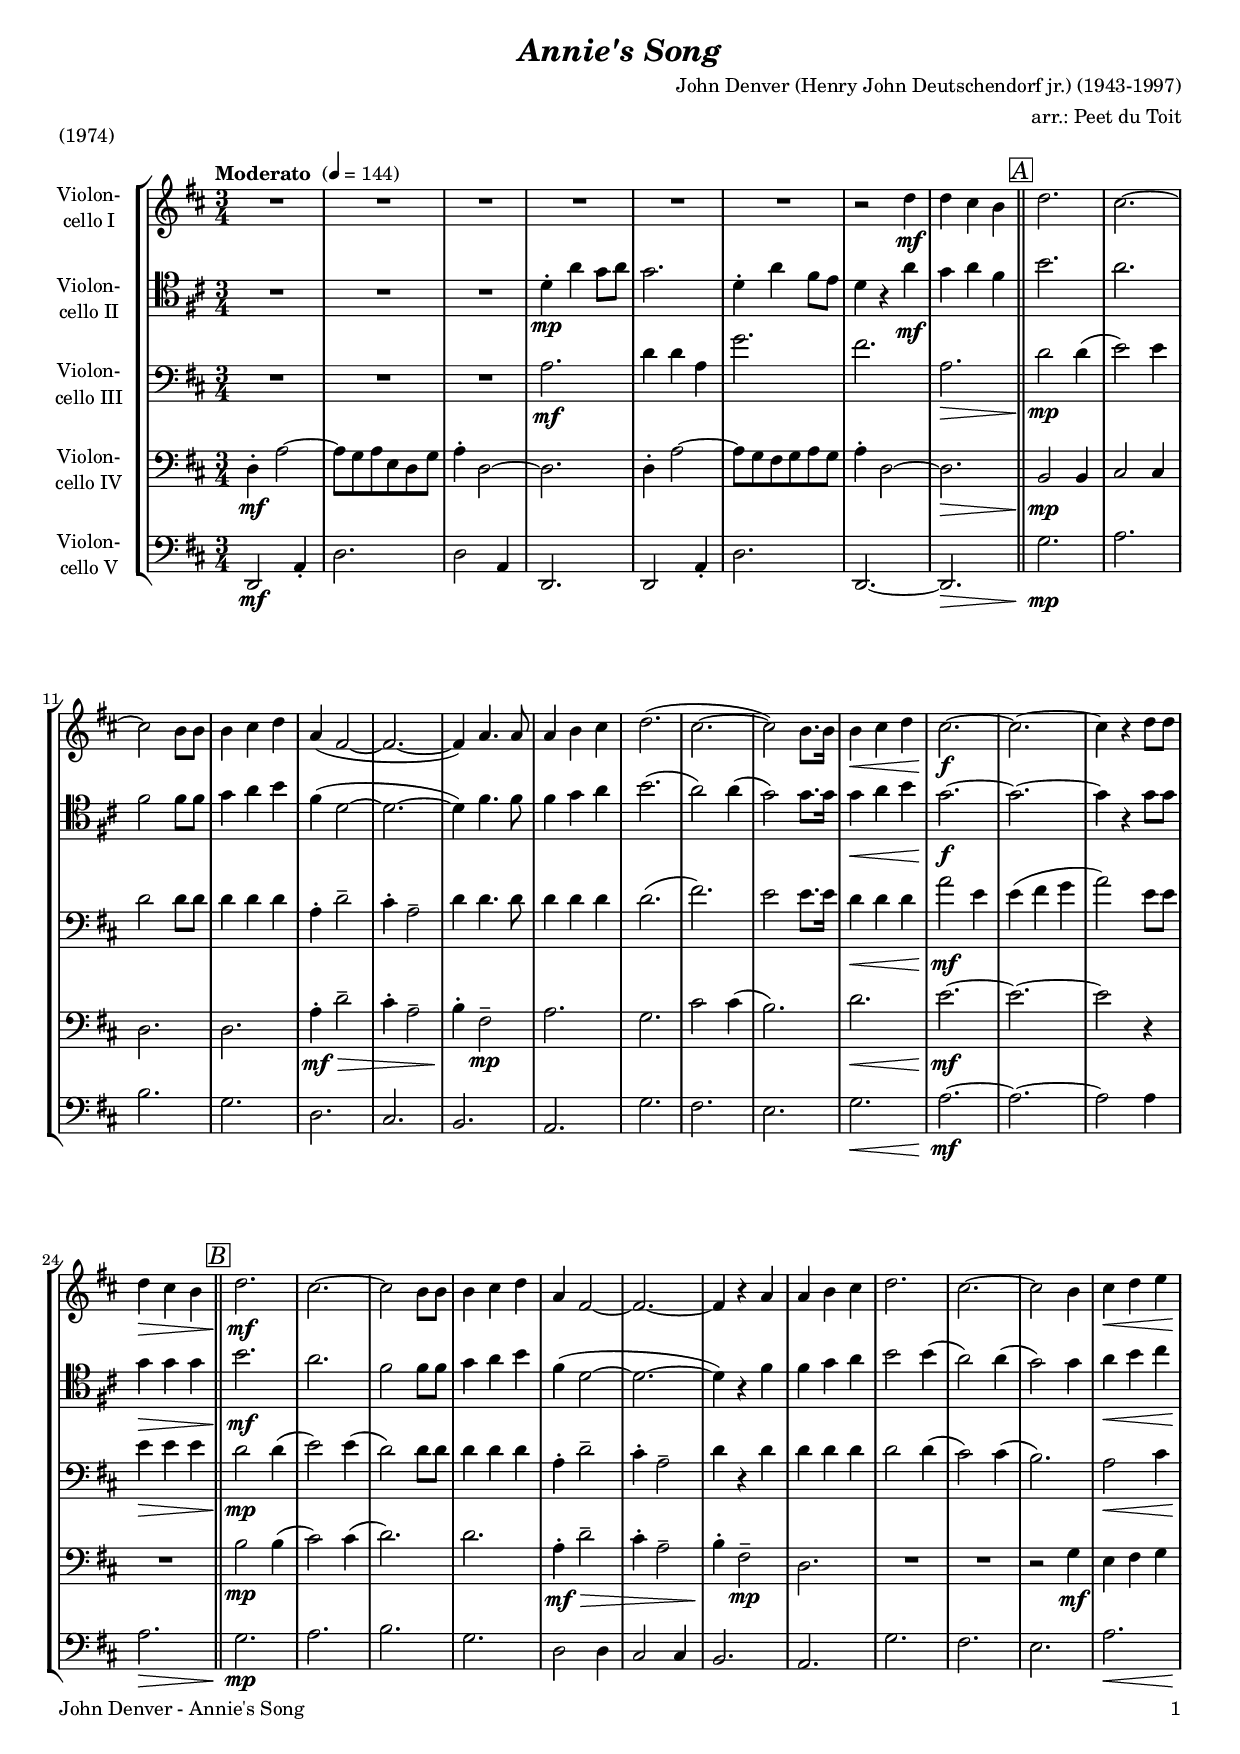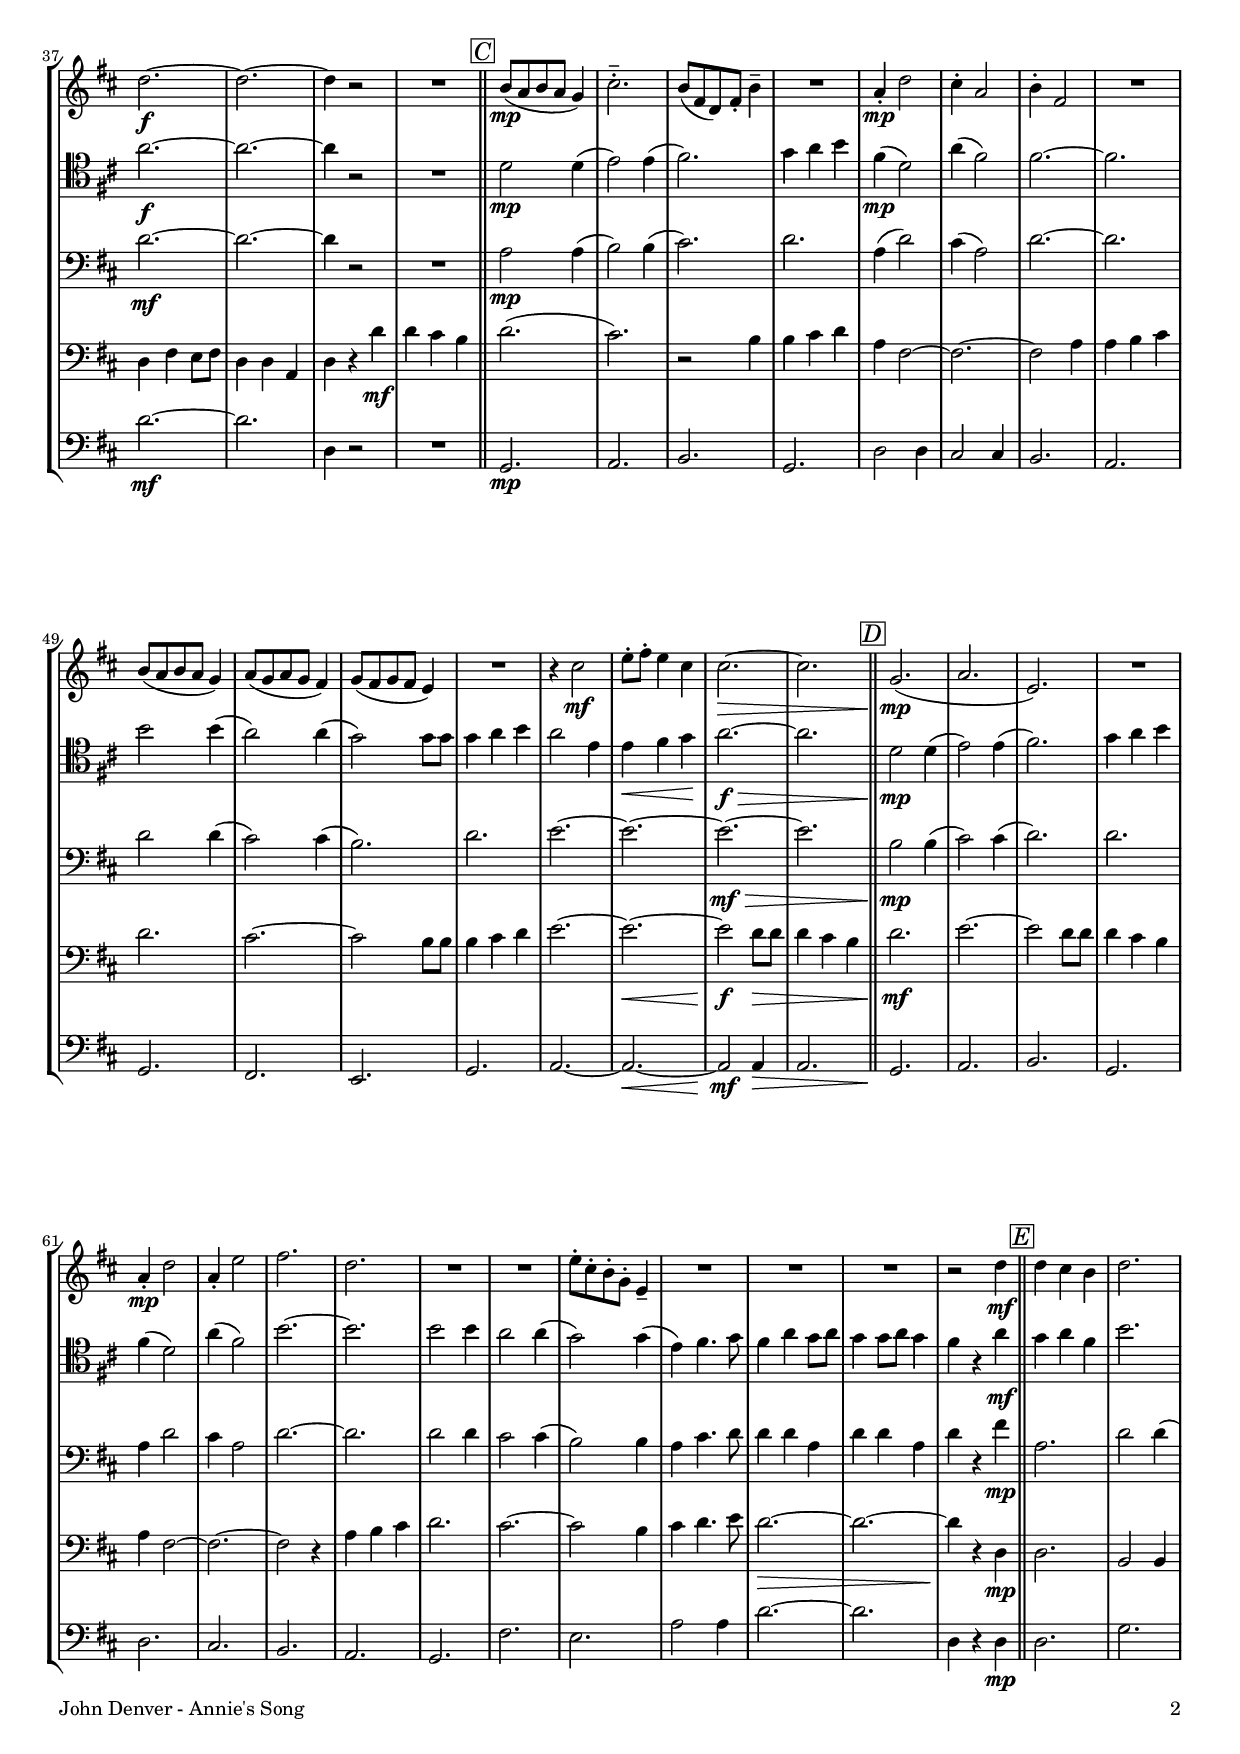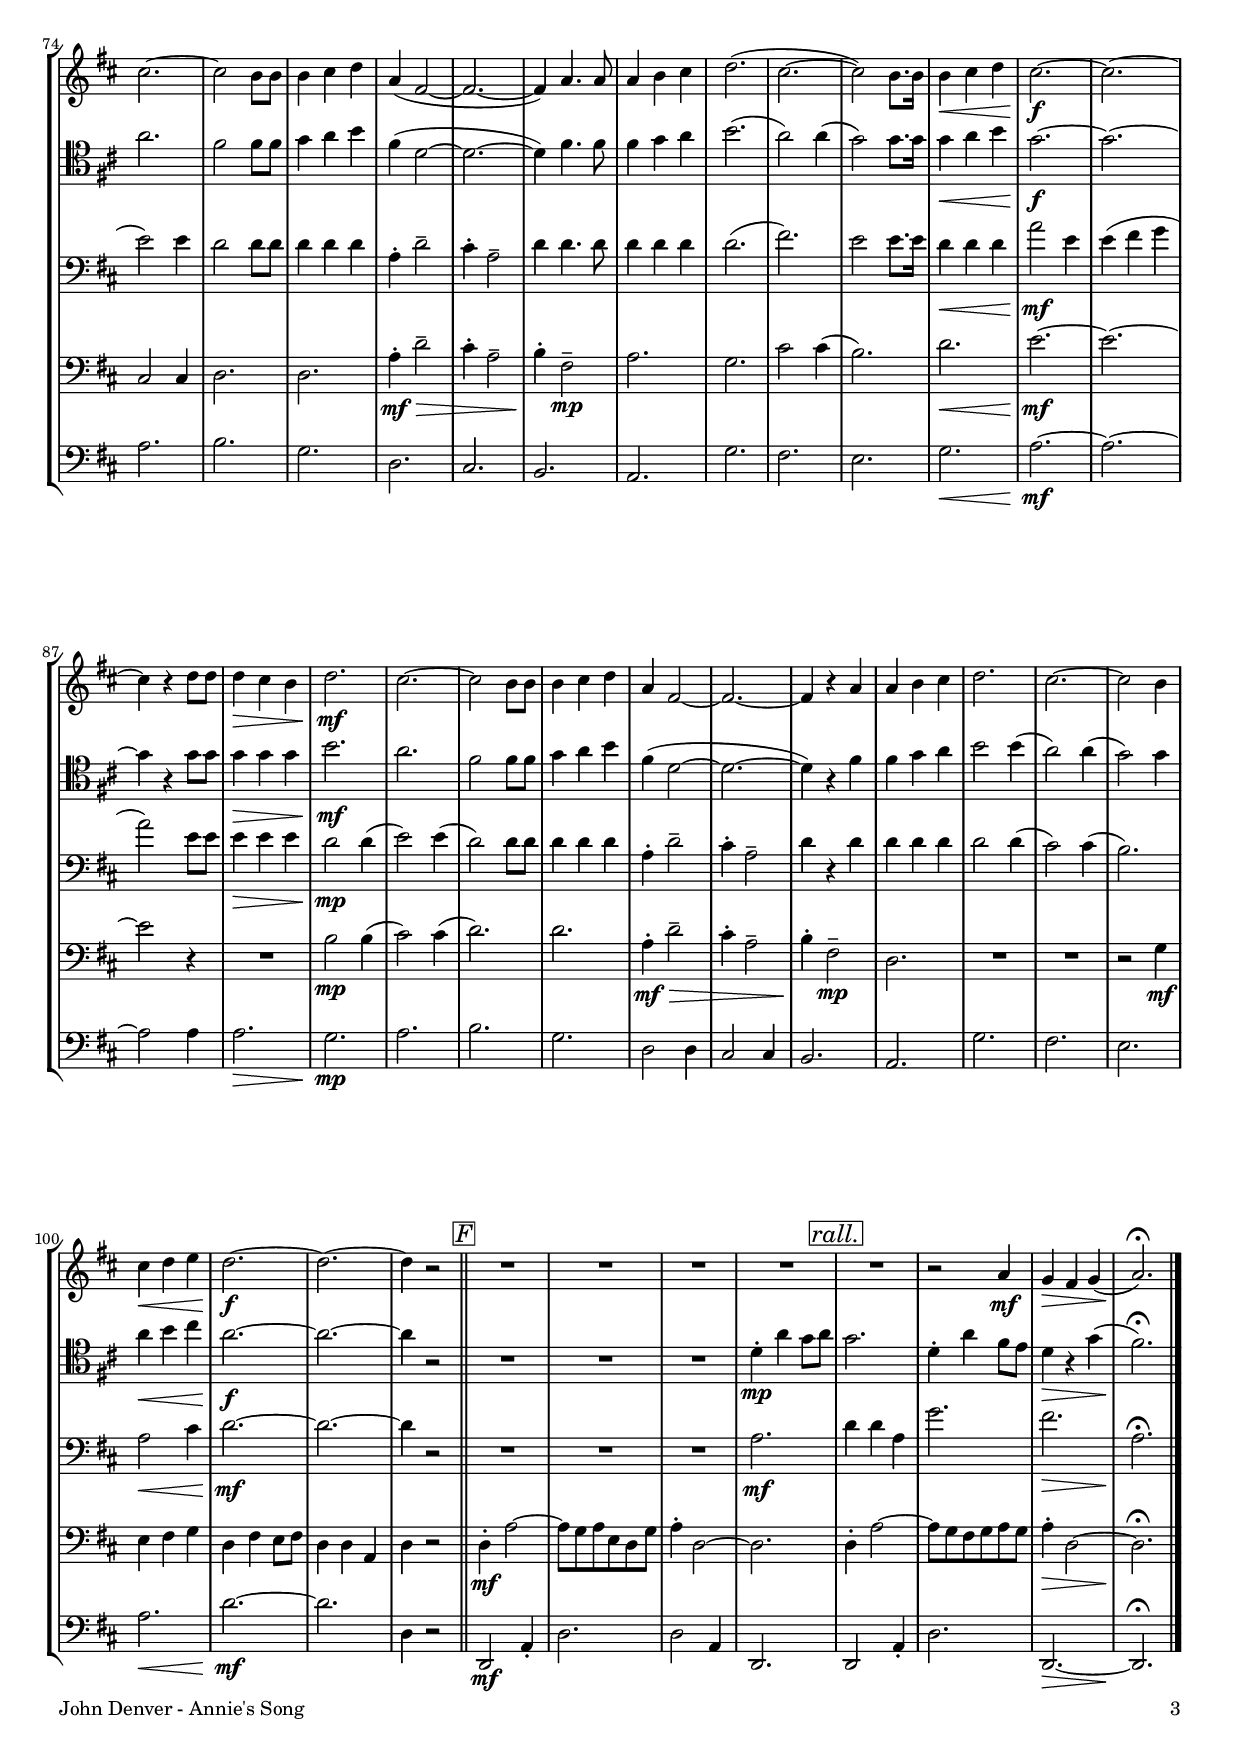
\version "2.20.2"
\include "deutsch.ly"

#(set-global-staff-size 17)

\header {
  title     = \markup \bold \italic "Annie's Song"
  composer  = "John Denver (Henry John Deutschendorf jr.) (1943-1997)"
  arranger  = "arr.: Peet du Toit"
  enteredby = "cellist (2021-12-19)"
  piece     = "(1974)"
}

voiceconsts = {
 \key d \major
 \time 3/4
 \clef "bass"
 \numericTimeSignature
 \compressEmptyMeasures
 \tempo "Moderato " 4=144
}

mihi = "clarinet"
milo = "cello"

boxa = { \bar "||" \mark \markup \box \italic "A" }
boxb = { \bar "||" \mark \markup \box \italic "B" }
boxc = { \bar "||" \mark \markup \box \italic "C" }
boxd = { \bar "||" \mark \markup \box \italic "D" }
boxe = { \bar "||" \mark \markup \box \italic "E" }
boxf = { \bar "||" \mark \markup \box \italic "F" }

arco = \markup \italic "arco"
dolc = \markup \italic "dolce"
rall = \mark \markup \box \italic "rall."
pizz = \markup \italic "pizz."

va = \relative c'' {
  \voiceconsts
  \clef "treble"

  R2.*6
  r2 d4\mf
  d cis h \boxa
  d2.

  cis~
  cis2 h8 h
  h4 cis d
  a( fis2~
  fis2.~
  fis4) a4. a8
  a4 h cis
  d2.(
  cis~
  cis2) h8. h16
  h4\< cis d
  cis2.~\!\f

  cis~
  cis4 r d8 d
  d4\> cis h \boxb
  d2.\!\mf
  cis~
  cis2 h8 h
  h4 cis d
  a fis2~
  fis2.~
  fis4 r a
  a h cis
  d2.

  cis~
  cis2 h4
  cis\< d e
  d2.~\!\f
  d~
  d4 r2
  R2. \boxc
  h8(\mp a h a g4)
  cis2.---.
  h8( fis d) fis-. h4--

  R2.
  a4-.\mp d2
  cis4-. a2
  h4-. fis2
  R2.
  h8( a h a g4)
  a8( g a g fis4)
  g8( fis g fis e4)
  R2.

  r4 cis'2\mf
  e8-. fis-. e4 cis
  cis2.~\>
  cis \boxd
  g(\!\mp
  a
  e)
  R
  a4-.\mp d2
  a4-. e'2
  fis2.

  d
  R2.*2
  e8-. cis-. h-. g-. e4--
  R2.*3
  r2 d'4\mf \boxe
  d cis h
  d2.

  cis~
  cis2 h8 h
  h4 cis d
  a( fis2~
  fis2.~
  fis4) a4. a8
  a4 h cis
  d2.(
  cis~
  cis2) h8. h16
  h4\< cis d
  cis2.~\!\f

  cis~
  cis4 r d8 d
  d4\> cis h
  d2.\!\mf
  cis~
  cis2 h8 h
  h4 cis d
  a fis2~
  fis2.~
  fis4 r a
  a h cis
  d2.

  cis~
  cis2 h4
  cis\< d e
  d2.~\!\f
  d~
  d4 r2 \boxf
  R2.*4 \rall

  R2.
  r2 a4\mf
  g\> fis g(
  a2.)\fermata\! \bar "|."
}

vb = \relative c' {
  \voiceconsts
  \clef "tenor"

  R2.*3
  d4-.\mp a' g8 a
  g2.
  d4-. a' fis8 e
  d4 r a'\mf
  g a fis \boxa
  h2.

  a
  fis2 fis8 fis
  g4 a h
  fis( d2~
  d2.~
  d4) fis4. fis8
  fis4 g a
  h2.(
  a2) a4(
  g2) g8. g16
  g4\< a h
  g2.~\!\f

  g~
  g4 r g8 g
  g4\> g g \boxb
  h2.\!\mf a
  fis2 fis8 fis
  g4 a h
  fis( d2~
  d2.~
  d4) r fis
  fis g a
  h2 h4(

  a2) a4(
  g2) g4
  a\< h cis
  a2.~\!\f
  a~
  a4 r2
  R2. \boxc
  d,2\mp d4(
  e2) e4(
  fis2.)

  g4 a h
  fis(\mp d2)
  a'4( fis2)
  fis2.~
  fis
  h2 h4(
  a2) a4(
  g2) g8 g
  g4 a h

  a2 e4
  e\< fis g\!
  a2.~\f\>
  a \boxd
  d,2\!\mp d4(
  e2) e4(
  fis2.)
  g4 a h
  fis( d2)
  a'4( fis2)
  h2.~

  h
  h2 h4
  a2 a4(
  g2) g4(
  e) fis4. g8
  fis4 a g8 a
  g4 g8 a g4
  fis r a\mf \boxe
  g a fis
  h2.

  a
  fis2 fis8 fis
  g4 a h
  fis( d2~
  d2.~
  d4) fis4. fis8
  fis4 g a
  h2.(
  a2) a4(
  g2) g8. g16
  g4\< a h
  g2.~\!\f

  g~
  g4 r g8 g
  g4\> g g
  h2.\!\mf
  a
  fis2 fis8 fis
  g4 a h
  fis( d2~
  d2.~
  d4) r fis
  fis g a
  h2 h4(

  a2) a4(
  g2) g4
  a\< h cis
  a2.~\!\f
  a~
  a4 r2 \boxf
  R2.*3
  d,4-.\mp a' g8 a \rall

  g2.
  d4-. a' fis8 e
  d4\> r g(
  fis2.)\fermata\! \bar "|."
}

vc = \relative c' {
  \voiceconsts

  R2.*3
  a2.\mf
  d4 d a
  g'2.
  fis
  a,\> \boxa
  d2\mp d4(

  e2) e4
  d2 d8 d
  d4 d d
  a-. d2--
  cis4-. a2--
  d4 d4. d8
  d4 d d
  d2.(
  fis)
  e2 e8. e16
  d4\< d d
  a'2\!\mf e4

  e( fis g
  a2) e8 e
  e4\> e e \boxb
  d2\!\mp d4(
  e2) e4(
  d2) d8 d
  d4 d d
  a-. d2--
  cis4-. a2--
  d4 r d
  d d d
  d2 d4(

  cis2) cis4(
  h2.)
  a2\< cis4
  d2.~\!\mf
  d~
  d4 r2
  R2. \boxc
  a2\mp a4(
  h2) h4(
  cis2.)

  d
  a4( d2)
  cis4( a2)
  d2.~
  d
  d2 d4(
  cis2) cis4(
  h2.)
  d

  e~
  e~
  e~\mf\>
  e \boxd
  h2\!\mp h4(
  cis2) cis4(
  d2.)
  d
  a4 d2
  cis4 a2
  d2.~

  d
  d2 d4
  cis2 cis4(
  h2) h4
  a cis4. d8
  d4 d a
  d d a
  d r fis\mp \boxe
  a,2.
  d2 d4(

  e2) e4
  d2 d8 d
  d4 d d
  a-. d2--
  cis4-. a2--
  d4 d4. d8
  d4 d d
  d2.(
  fis)
  e2 e8. e16
  d4\< d d
  a'2\!\mf e4

  e( fis g
  a2) e8 e
  e4\> e e
  d2\!\mp d4(
  e2) e4(
  d2) d8 d
  d4 d d
  a-. d2--
  cis4-. a2--
  d4 r d
  d d d
  d2 d4(

  cis2) cis4(
  h2.)
  a2\< cis4
  d2.~\!\mf
  d~
  d4 r2 \boxf
  R2.*3
  a2.\mf \rall

  d4 d a
  g'2.
  fis\>
  a,\fermata\! \bar "|."
}

vd = \relative c {
  \voiceconsts

  d4-.\mf a'2~
  a8 g a e d g
  a4-. d,2~
  d2.
  d4-. a'2~
  a8 g fis g a g
  a4-. d,2~
  d2.\> \boxa
  h2\!\mp h4

  cis2 cis4
  d2.
  d
  a'4-.\mf\> d2--
  cis4-. a2--
  h4-.\! fis2--\mp
  a2.
  g
  cis2 cis4(
  h2.)
  d\<
  e~\!\mf

  e~
  e2 r4
  R2. \boxb
  h2\mp h4(
  cis2) cis4(
  d2.)
  d
  a4-.\mf\> d2--
  cis4-. a2--
  h4-.\! fis2--\mp
  d2.
  R2.*2

  r2 g4\mf
  e fis g
  d fis e8 fis
  d4 d a
  d r d'\mf
  d cis h \boxc
  d2.(
  cis)
  r2 h4

  h cis d
  a fis2~
  fis2.~
  fis2 a4
  a h cis
  d2.
  cis~
  cis2 h8 h
  h4 cis d

  e2.~
  e~\<
  e2\!\f d8\> d
  d4 cis h \boxd
  d2.\!\mf
  e~
  e2 d8 d
  d4 cis h
  a fis2~
  fis2.~
  fis2 r4

  a h cis
  d2.
  cis~
  cis2 h4
  cis d4. e8
  d2.~\>
  d~
  d4\! r d,\mp \boxe
  d2.
  h2 h4

  cis2 cis4
  d2.
  d
  a'4-.\mf\> d2--
  cis4-. a2--
  h4-.\! fis2--\mp
  a2.
  g
  cis2 cis4(
  h2.)
  d\<
  e~\!\mf

  e~
  e2 r4
  R2.
  h2\mp h4(
  cis2) cis4(
  d2.)
  d
  a4-.\mf\> d2--
  cis4-. a2--
  h4-.\! fis2--\mp
  d2.
  R2.*2

  r2 g4\mf
  e fis g
  d fis e8 fis
  d4 d a
  d r2 \boxf
  d4-.\mf a'2~
  a8 g a e d g
  a4-. d,2~
  d2. \rall

  d4-. a'2~
  a8 g fis g a g
  a4-.\> d,2~
  d2.\fermata\! \bar "|."
}

ve = \relative c, {
  \voiceconsts
  
  d2\mf a'4-.
  d2.
  d2 a4
  d,2.
  d2 a'4-.
  d2.
  d,~
  d\> \boxa
  g'\!\mp

  a
  h
  g
  d
  cis
  h
  a
  g'
  fis
  e
  g\<
  a~\!\mf

  a~
  a2 a4
  a2.\> \boxb
  g\!\mp
  a
  h
  g
  d2 d4
  cis2 cis4
  h2.
  a
  g'

  fis
  e a\<
  d~\!\mf
  d
  d,4 r2
  R2. \boxc
  g,\mp
  a
  h

  g
  d'2 d4
  cis2 cis4
  h2.
  a
  g
  fis
  e
  g

  a~
  a~\<
  a2\!\mf a4\>
  a2. \boxd
  g\!
  a
  h
  g
  d'
  cis
  h

  a
  g
  fis'
  e
  a2 a4
  d2.~
  d
  d,4 r d\mp \boxe
  d2.
  g

  a
  h
  g
  d
  cis
  h
  a
  g'
  fis
  e
  g\<
  a~\!\mf

  a~
  a2 a4
  a2.\>
  g\!\mp
  a
  h
  g
  d2 d4
  cis2 cis4
  h2.
  a
  g'

  fis
  e
  a\<
  d~\!\mf
  d
  d,4 r2 \boxf
  d,\mf a'4-.
  d2.
  d2 a4
  d,2.

  d2 a'4-.
  d2.
  d,~\>
  d\fermata\! \bar "|."
}


music = \new StaffGroup <<
      \new Staff {
        \set Staff.midiInstrument = \milo
        \set Staff.instrumentName = \markup \center-column { "Violon-" "cello I" }
        \transpose d d { \va }
      }

      \new Staff {
        \set Staff.midiInstrument = \milo
        \set Staff.instrumentName = \markup \center-column { "Violon-" "cello II" }
        \transpose d d { \vb }
      }

      \new Staff {
        \set Staff.midiInstrument = \milo
        \set Staff.instrumentName = \markup \center-column { "Violon-" "cello III" }
        \transpose d d { \vc }
      }

      \new Staff {
        \set Staff.midiInstrument = \milo
        \set Staff.instrumentName = \markup \center-column { "Violon-" "cello IV" }
        \transpose d d { \vd }
      }

      \new Staff {
        \set Staff.midiInstrument = \milo
        \set Staff.instrumentName = \markup \center-column { "Violon-" "cello V" }
        \transpose d d { \ve }
      }
>>

\book {
   \paper {
    print-page-number = ##t
    print-first-page-number = ##t
    ragged-last-bottom = ##f
    oddHeaderMarkup = \markup \null
    evenHeaderMarkup = \markup \null
    oddFooterMarkup = \markup {
      \fill-line {
%        \on-the-fly #print-page-number-check-first
        "John Denver - Annie's Song" \fromproperty #'page:page-number-string
      }
    }
    evenFooterMarkup = \oddFooterMarkup
  } \score {
    \music
    \layout {}
  }

  \score {
    \unfoldRepeats \music

    \midi {
      \context {
        \Score
      }
    }
  }
}